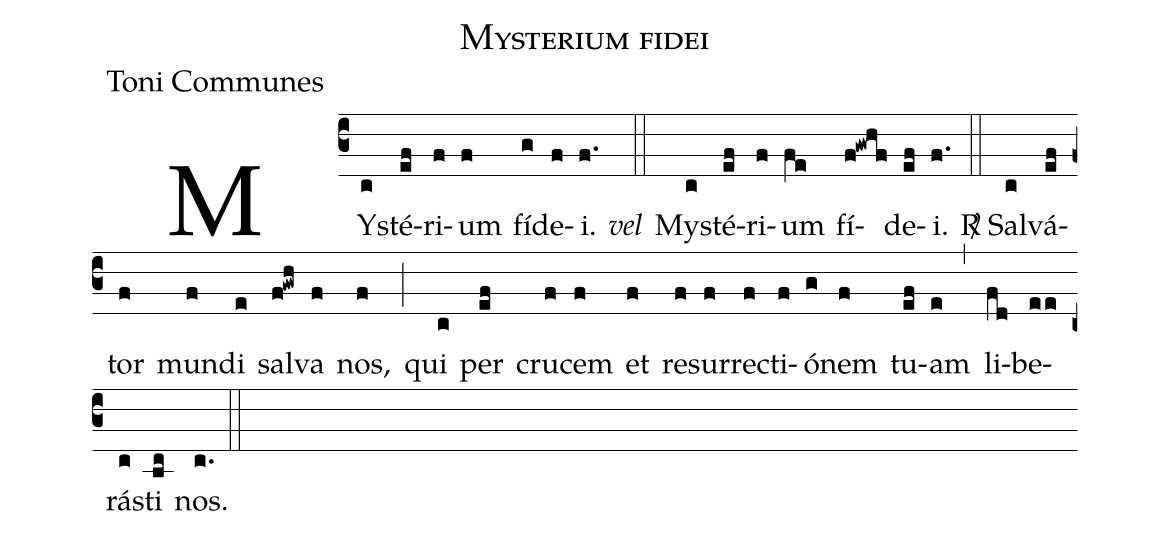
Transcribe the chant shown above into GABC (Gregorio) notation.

name:Mysterium fidei;
office-part:Toni Communes;
%%
%%
(c3) MY(c)sté(ef)ri(f)um(f) fí(g)de(f)i.(f.) <i>vel</i>(::) My(c)sté(ef)ri(f)um(fe) fí(f!gwhf)de(ef)i.(f.) (::) <sp>R/</sp> Sal(c)vá(ef)tor(f) mun(f)di(e) sal(f!gwh)va(f) nos,(f) (;) qui(c) per(ef) cru(f)cem(f) et(f) re(f)sur(f)rec(f)ti(f)ó(g)nem(f) tu(ef)am(e) (,) li(fd)be(ee)rá(c)sti(bc) nos.(c.) (::)
